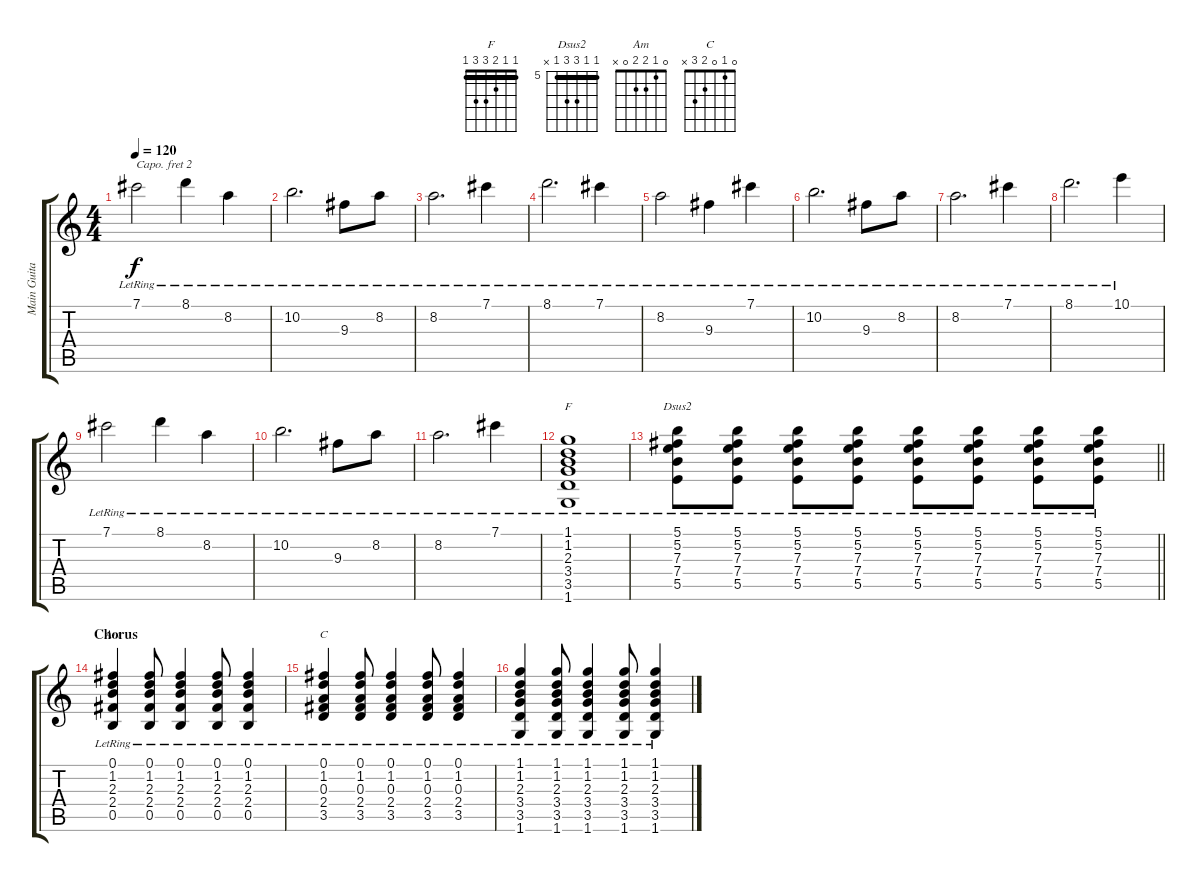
\track ("Main Guitar (C)" "Main Guita") {instrument acousticguitarnylon}
\staff {score tabs}
\capo 2
\tuning (E4 B3 G3 D3 A2 E2) {hide}
\chord ("F" 1 1 2 3 3 1) {barre 1}
\chord ("Dsus2" 5 5 7 7 5 x) {firstfret 5 barre 5}
\chord ("Am" 0 1 2 2 0 x)
\chord ("C" 0 1 0 2 3 x)
\ts (4 4)
\tempo 120
\clef g2
\ks c
7.1{lr}.2{dy f} 8.1{lr}.4 8.2{lr}.4 |
10.2{lr}.2{d} 9.3{lr}.8 8.2{lr}.8 |
8.2{lr}.2{d} 7.1{lr}.4 |
8.1{lr}.2{d} 7.1{lr}.4 |
8.2{lr}.2 9.3{lr}.4 7.1{lr}.4 |
10.2{lr}.2{d} 9.3{lr}.8 8.2{lr}.8 |
8.2{lr}.2{d} 7.1{lr}.4 |
8.1{lr}.2{d} 10.1{lr}.4 |
7.1{lr}.2 8.1{lr}.4 8.2{lr}.4 |
10.2{lr}.2{d} 9.3{lr}.8 8.2{lr}.8 |
8.2{lr}.2{d} 7.1{lr}.4 |
(1.1{lr} 1.2{lr} 2.3{lr} 3.4{lr} 3.5{lr} 1.6{lr}).1{ch "F"} |
\barLineRight lightlight
(5.1{lr} 5.2{lr} 7.3{lr} 7.4{lr} 5.5{lr}).8{ch "Dsus2"} (5.1{lr} 5.2{lr} 7.3{lr} 7.4{lr} 5.5{lr}).8 (5.1{lr} 5.2{lr} 7.3{lr} 7.4{lr} 5.5{lr}).8 (5.1{lr} 5.2{lr} 7.3{lr} 7.4{lr} 5.5{lr}).8 (5.1{lr} 5.2{lr} 7.3{lr} 7.4{lr} 5.5{lr}).8 (5.1{lr} 5.2{lr} 7.3{lr} 7.4{lr} 5.5{lr}).8 (5.1{lr} 5.2{lr} 7.3{lr} 7.4{lr} 5.5{lr}).8 (5.1{lr} 5.2{lr} 7.3{lr} 7.4{lr} 5.5{lr}).8 |
\section ("" "Chorus")
(0.1{lr} 1.2{lr} 2.3{lr} 2.4{lr} 0.5{lr}).4{ch "Am"} (0.1{lr} 1.2{lr} 2.3{lr} 2.4{lr} 0.5{lr}).8 (0.1{lr} 1.2{lr} 2.3{lr} 2.4{lr} 0.5{lr}).4 (0.1{lr} 1.2{lr} 2.3{lr} 2.4{lr} 0.5{lr}).8 (0.1{lr} 1.2{lr} 2.3{lr} 2.4{lr} 0.5{lr}).4 |
(0.1{lr} 1.2{lr} 0.3{lr} 2.4{lr} 3.5{lr}).4{ch "C"} (0.1{lr} 1.2{lr} 0.3{lr} 2.4{lr} 3.5{lr}).8 (0.1{lr} 1.2{lr} 0.3{lr} 2.4{lr} 3.5{lr}).4 (0.1{lr} 1.2{lr} 0.3{lr} 2.4{lr} 3.5{lr}).8 (0.1{lr} 1.2{lr} 0.3{lr} 2.4{lr} 3.5{lr}).4 |
(1.1{lr} 1.2{lr} 2.3{lr} 3.4{lr} 3.5{lr} 1.6{lr}).4 (1.1{lr} 1.2{lr} 2.3{lr} 3.4{lr} 3.5{lr} 1.6{lr}).8 (1.1{lr} 1.2{lr} 2.3{lr} 3.4{lr} 3.5{lr} 1.6{lr}).4 (1.1{lr} 1.2{lr} 2.3{lr} 3.4{lr} 3.5{lr} 1.6{lr}).8 (1.1{lr} 1.2{lr} 2.3{lr} 3.4{lr} 3.5{lr} 1.6{lr}).4
